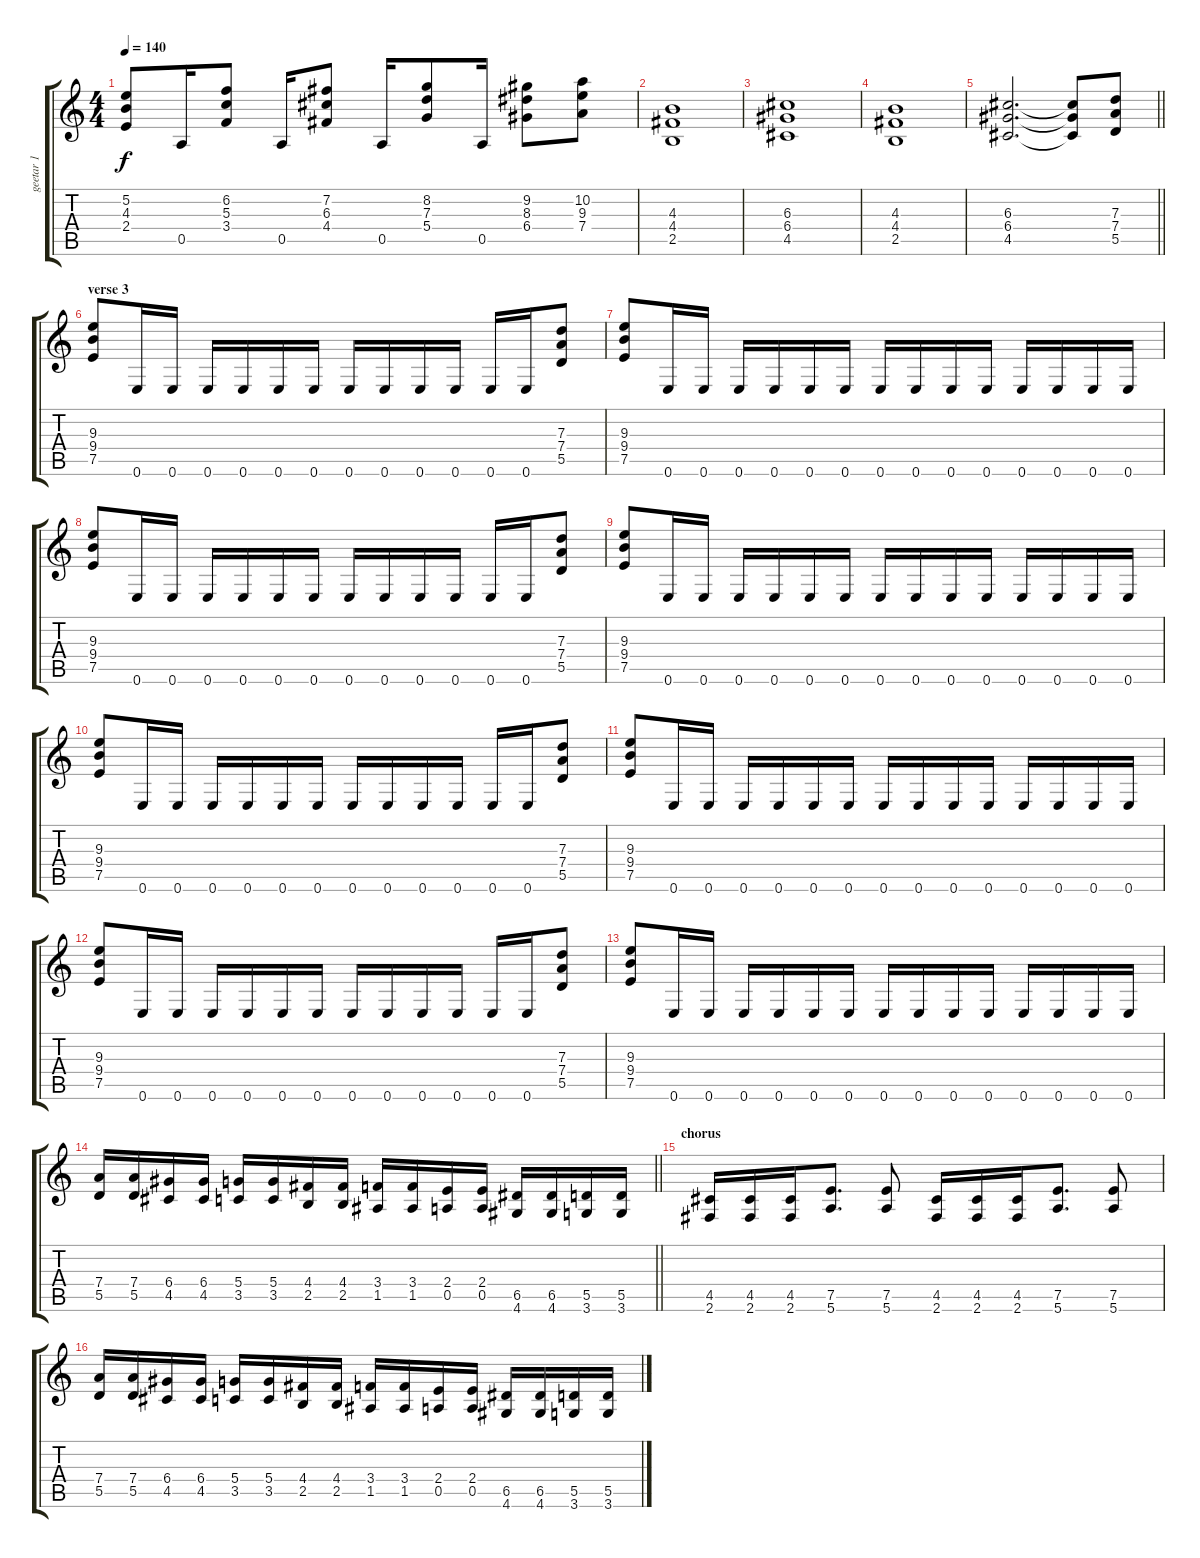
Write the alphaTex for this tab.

\track ("geetar 1" "geetar 1") {instrument distortionguitar}
\staff {score tabs}
\tuning (E4 B3 G3 D3 A2 E2) {hide}
\ts (4 4)
\tempo 140
\clef g2
\ks c
(5.2 4.3 2.4).8{dy f} 0.5.16 (6.2 5.3 3.4).8 0.5.16 (7.2 6.3 4.4).8 0.5.16 (8.2 7.3 5.4).8 0.5.16 (9.2 8.3 6.4).8 (10.2 9.3 7.4).8 |
(4.3 4.4 2.5).1 |
(6.3 6.4 4.5).1 |
(4.3 4.4 2.5).1 |
\barLineRight lightlight
(6.3 6.4 4.5).2{d} (6.3{t} 6.4{t} 4.5{t}).8 (7.3 7.4 5.5).8 |
\section ("" "verse 3")
(9.3 9.4 7.5).8 0.6.16 0.6.16 0.6.16 0.6.16 0.6.16 0.6.16 0.6.16 0.6.16 0.6.16 0.6.16 0.6.16 0.6.16 (7.3 7.4 5.5).8 |
(9.3 9.4 7.5).8 0.6.16 0.6.16 0.6.16 0.6.16 0.6.16 0.6.16 0.6.16 0.6.16 0.6.16 0.6.16 0.6.16 0.6.16 0.6.16 0.6.16 |
(9.3 9.4 7.5).8 0.6.16 0.6.16 0.6.16 0.6.16 0.6.16 0.6.16 0.6.16 0.6.16 0.6.16 0.6.16 0.6.16 0.6.16 (7.3 7.4 5.5).8 |
(9.3 9.4 7.5).8 0.6.16 0.6.16 0.6.16 0.6.16 0.6.16 0.6.16 0.6.16 0.6.16 0.6.16 0.6.16 0.6.16 0.6.16 0.6.16 0.6.16 |
(9.3 9.4 7.5).8 0.6.16 0.6.16 0.6.16 0.6.16 0.6.16 0.6.16 0.6.16 0.6.16 0.6.16 0.6.16 0.6.16 0.6.16 (7.3 7.4 5.5).8 |
(9.3 9.4 7.5).8 0.6.16 0.6.16 0.6.16 0.6.16 0.6.16 0.6.16 0.6.16 0.6.16 0.6.16 0.6.16 0.6.16 0.6.16 0.6.16 0.6.16 |
(9.3 9.4 7.5).8 0.6.16 0.6.16 0.6.16 0.6.16 0.6.16 0.6.16 0.6.16 0.6.16 0.6.16 0.6.16 0.6.16 0.6.16 (7.3 7.4 5.5).8 |
(9.3 9.4 7.5).8 0.6.16 0.6.16 0.6.16 0.6.16 0.6.16 0.6.16 0.6.16 0.6.16 0.6.16 0.6.16 0.6.16 0.6.16 0.6.16 0.6.16 |
\barLineRight lightlight
(7.4 5.5).16 (7.4 5.5).16 (6.4 4.5).16 (6.4 4.5).16 (5.4 3.5).16 (5.4 3.5).16 (4.4 2.5).16 (4.4 2.5).16 (3.4 1.5).16 (3.4 1.5).16 (2.4 0.5).16 (2.4 0.5).16 (6.5 4.6).16 (6.5 4.6).16 (5.5 3.6).16 (5.5 3.6).16 |
\section ("" "chorus")
(4.5 2.6).16 (4.5 2.6).16 (4.5 2.6).16 (7.5 5.6).8{d} (7.5 5.6).8 (4.5 2.6).16 (4.5 2.6).16 (4.5 2.6).16 (7.5 5.6).8{d} (7.5 5.6).8 |
(7.4 5.5).16 (7.4 5.5).16 (6.4 4.5).16 (6.4 4.5).16 (5.4 3.5).16 (5.4 3.5).16 (4.4 2.5).16 (4.4 2.5).16 (3.4 1.5).16 (3.4 1.5).16 (2.4 0.5).16 (2.4 0.5).16 (6.5 4.6).16 (6.5 4.6).16 (5.5 3.6).16 (5.5 3.6).16
